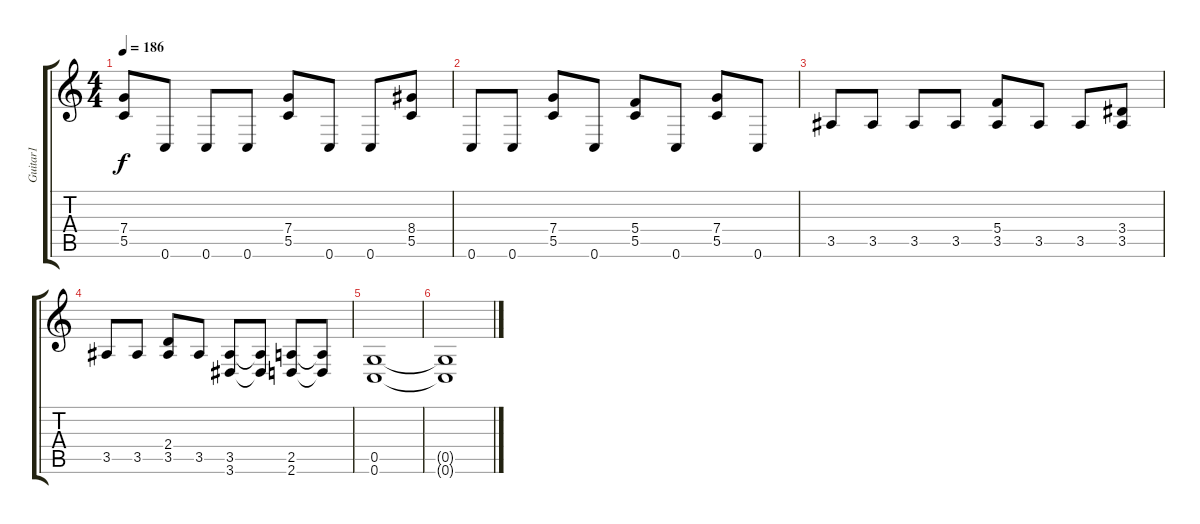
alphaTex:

\track ("Guitar1" "Guitar1") {instrument distortionguitar}
\staff {score tabs}
\tuning (D4 A3 F3 C3 G2 C2) {hide}
\ts (4 4)
\tempo 186
\clef g2
\ks c
(7.4 5.5).8{dy f} 0.6.8 0.6.8 0.6.8 (7.4 5.5).8 0.6.8 0.6.8 (8.4 5.5).8 |
0.6.8 0.6.8 (7.4 5.5).8 0.6.8 (5.4 5.5).8 0.6.8 (7.4 5.5).8 0.6.8 |
3.5.8 3.5.8 3.5.8 3.5.8 (5.4 3.5).8 3.5.8 3.5.8 (3.4 3.5).8 |
3.5.8 3.5.8 (2.4 3.5).8 3.5.8 (3.5 3.6).8 (3.5{t} 3.6{t}).8 (2.5 2.6).8 (2.5{t} 2.6{t}).8 |
(0.5 0.6).1 |
(0.5{t} 0.6{t}).1
